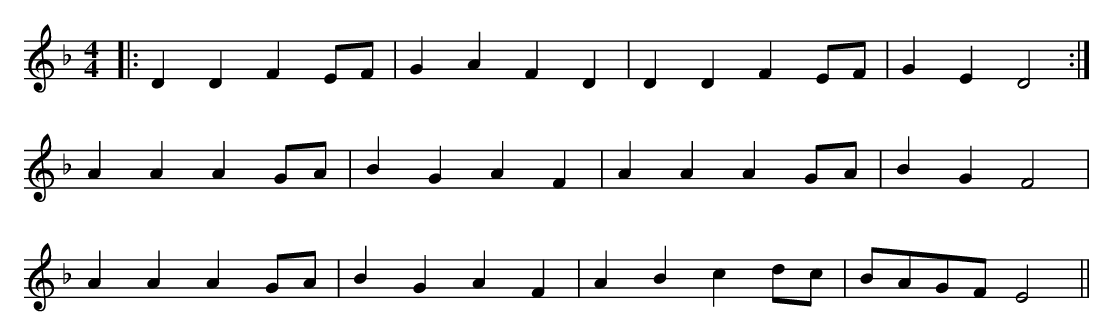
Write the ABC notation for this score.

X:1
M:4/4
K:Dmin
|:D2 D2 F2 EF|G2 A2 F2 D2| D2 D2 F2 EF|G2 E2 D4:|
A2 A2 A2 GA|B2 G2 A2 F2|A2 A2 A2 GA|B2 G2 F4|
A2 A2 A2 GA|B2 G2 A2 F2|A2 B2 c2 dc|BAGF E4||
